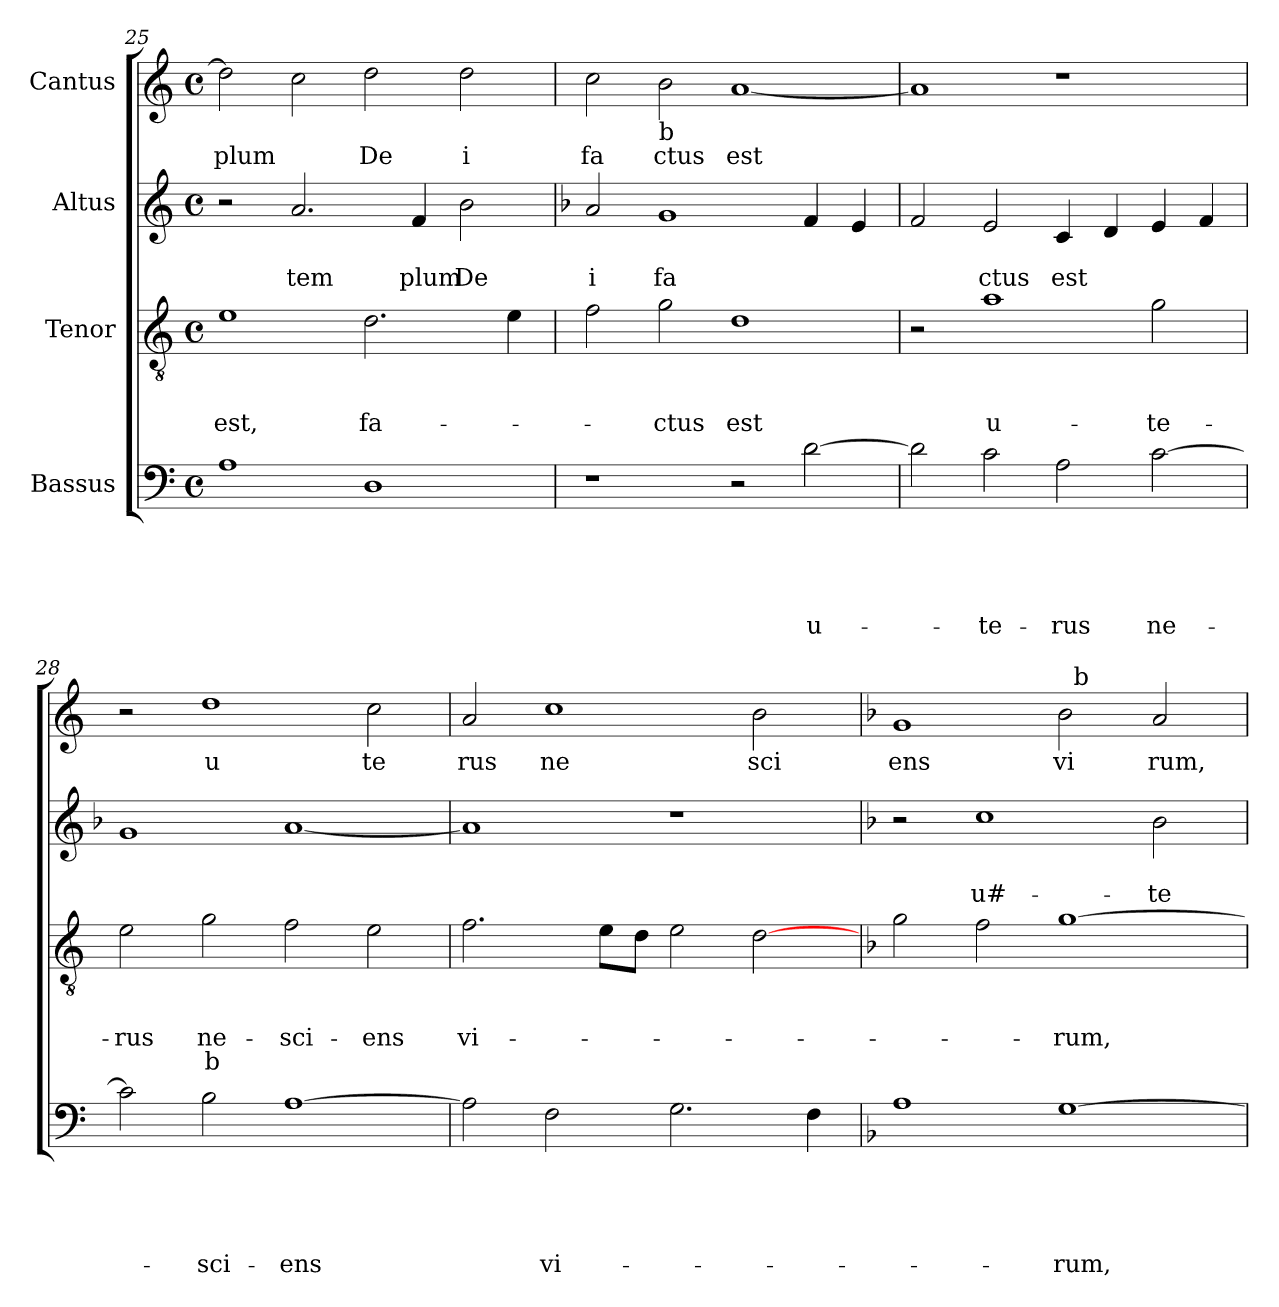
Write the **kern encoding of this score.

**kern	**text	**text	**text	**text	**text	**kern	**text	**text	**text	**text	**kern	**text	**text	**kern	**text
*part4	*part4	*part4	*part4	*part4	*part4	*part3	*part3	*part3	*part3	*part3	*part2	*part2	*part2	*part1	*part1
*staff4	*staff4	*staff4	*staff4	*staff4	*staff4	*staff3	*staff3	*staff3	*staff3	*staff3	*staff2	*staff2	*staff2	*staff1	*staff1
*I"Bassus	*	*	*	*	*	*I"Tenor	*	*	*	*	*I"Altus	*	*	*I"Cantus	*
*clefF4	*	*	*	*	*	*clefGv2	*	*	*	*	*clefG2	*	*	*clefG2	*
*k[]	*	*	*	*	*	*k[]	*	*	*	*	*k[]	*	*	*k[]	*
*C:	*	*	*	*	*	*C:	*	*	*	*	*C:	*	*	*C:	*
*M4/4	*	*	*	*	*	*M4/4	*	*	*	*	*M4/4	*	*	*M4/4	*
*met(c)	*	*	*	*	*	*met(c)	*	*	*	*	*met(c)	*	*	*met(c)	*
=25	=25	=25	=25	=25	=25	=25	=25	=25	=25	=25	=25	=25	=25	=25	=25
!	!	!	!	!	!	!	!	!	!LO:LY:b	!	!	!	!	!	!LO:LY:b
1A	.	.	.	.	.	1e	.	.	est,	.	2r	.	.	2dd\]	plum
!	!	!	!	!	!	!	!	!	!	!	!	!	!LO:LY:b	!	!
.	.	.	.	.	.	.	.	.	.	.	2.a/	.	tem	2cc\	.
!	!	!	!	!	!	!	!	!	!LO:LY:b	!	!	!	!	!	!LO:LY:b
1D	.	.	.	.	.	2.d\	.	.	fa-	.	.	.	.	2dd\	De
!	!	!	!	!	!	!	!	!	!	!	!	!	!LO:LY:b	!	!
.	.	.	.	.	.	.	.	.	.	.	4f/	.	plum	.	.
!	!	!	!	!	!	!	!	!	!	!	!	!	!LO:LY:b	!	!LO:LY:b
.	.	.	.	.	.	.	.	.	.	.	2b\	.	De	2dd\	i
.	.	.	.	.	.	4e\	.	.	.	.	.	.	.	.	.
=26	=26	=26	=26	=26	=26	=26	=26	=26	=26	=26	=26	=26	=26	=26	=26
*	*	*	*	*	*	*	*	*	*	*	*k[b-]	*	*	*	*
*	*	*	*	*	*	*	*	*	*	*	*F:	*	*	*	*
!	!	!	!	!	!	!	!	!	!	!	!	!	!LO:LY:b	!	!LO:LY:b
1r	.	.	.	.	.	2f\	.	.	.	.	2a/	.	i	2cc\	fa
!	!	!	!	!	!	!	!	!	!	!	!	!	!	!LO:TX:b:t=b	!
!	!	!	!	!	!	!	!	!	!LO:LY:b	!	!	!	!LO:LY:b	!	!LO:LY:b
.	.	.	.	.	.	2g\	.	.	-ctus	.	1g	.	fa	2b\	ctus
!	!	!	!	!	!	!	!	!	!LO:LY:b	!	!	!	!	!	!LO:LY:b
2r	.	.	.	.	.	1d	.	.	est	.	.	.	.	[<1a	est
!	!	!	!	!	!LO:LY:b	!	!	!	!	!	!	!	!	!	!
[>2d\	.	.	.	.	u-	.	.	.	.	.	4f/	.	.	.	.
.	.	.	.	.	.	.	.	.	.	.	4e/	.	.	.	.
=27	=27	=27	=27	=27	=27	=27	=27	=27	=27	=27	=27	=27	=27	=27	=27
2d\]	.	.	.	.	.	2r	.	.	.	.	2f/	.	.	1a]	.
!	!	!	!	!	!LO:LY:b	!	!	!	!LO:LY:b	!	!	!	!LO:LY:b	!	!
2c\	.	.	.	.	-te-	1a	.	.	u-	.	2e/	.	ctus	.	.
!	!	!	!	!	!LO:LY:b	!	!	!	!	!	!	!	!LO:LY:b	!	!
2A\	.	.	.	.	-rus	.	.	.	.	.	4c/	.	est	1r	.
.	.	.	.	.	.	.	.	.	.	.	4d/	.	.	.	.
!	!	!	!	!	!LO:LY:b	!	!	!	!LO:LY:b	!	!	!	!	!	!
[>2c\	.	.	.	.	ne-	2g\	.	.	-te-	.	4e/	.	.	.	.
.	.	.	.	.	.	.	.	.	.	.	4f/	.	.	.	.
=28	=28	=28	=28	=28	=28	=28	=28	=28	=28	=28	=28	=28	=28	=28	=28
!	!	!	!	!	!	!	!	!	!LO:LY:b	!	!	!	!	!	!
2c\]	.	.	.	.	.	2e\	.	.	-rus	.	1g	.	.	2r	.
!	!	!	!	!	!LO:LY:b	!	!	!	!LO:LY:b	!LO:LY:b	!	!	!	!	!LO:LY:b
2B\	.	.	.	.	-sci-	2g\	.	.	ne-	b	.	.	.	1dd	u
!	!	!	!	!	!LO:LY:b	!	!	!	!LO:LY:b	!	!	!	!	!	!
[>1A	.	.	.	.	-ens	2f\	.	.	-sci-	.	[<1a	.	.	.	.
!	!	!	!	!	!	!	!	!	!LO:LY:b	!	!	!	!	!	!LO:LY:b
.	.	.	.	.	.	2e\	.	.	-ens	.	.	.	.	2cc\	te
=29	=29	=29	=29	=29	=29	=29	=29	=29	=29	=29	=29	=29	=29	=29	=29
!	!	!	!	!	!	!	!	!	!LO:LY:b	!	!	!	!	!	!LO:LY:b
2A\]	.	.	.	.	.	2.f\	.	.	vi-	.	1a]	.	.	2a/	rus
!	!	!	!	!	!LO:LY:b	!	!	!	!	!	!	!	!	!	!LO:LY:b
2F\	.	.	.	.	vi-	.	.	.	.	.	.	.	.	1cc	ne
.	.	.	.	.	.	8e\L	.	.	.	.	.	.	.	.	.
.	.	.	.	.	.	8d\J	.	.	.	.	.	.	.	.	.
2.G\	.	.	.	.	.	2e\	.	.	.	.	1r	.	.	.	.
!	!	!	!	!	!	!	!	!	!	!	!	!	!	!	!LO:LY:b
.	.	.	.	.	.	[<2d\	.	.	.	.	.	.	.	2b\	sci
4F\	.	.	.	.	.	.	.	.	.	.	.	.	.	.	.
!!LO:LB:g=z
=30	=30	=30	=30	=30	=30	=30	=30	=30	=30	=30	=30	=30	=30	=30	=30
*k[b-]	*	*	*	*	*	*k[b-]	*	*	*	*	*	*	*	*k[b-]	*
*F:	*	*	*	*	*	*F:	*	*	*	*	*	*	*	*F:	*
!	!	!	!	!	!	!	!	!	!	!	!	!	!	!	!LO:LY:b
*	*	*	*	*	*	*	*	*	*	*	*	*	*	*^	*
1A	.	.	.	.	.	2g\	.	.	.	.	2r	.	.	1g	1ryy	ens
!	!	!	!	!	!	!	!	!	!	!	!	!	!LO:LY:b:rj	!	!	!
.	.	.	.	.	.	2f\	.	.	.	.	1cc	.	u#-	.	.	.
!	!	!	!	!	!LO:LY:b	!	!	!	!LO:LY:b	!	!	!	!	!	!	!LO:LY:b
[>1G	.	.	.	.	-rum,	[>1g	.	.	-rum,	.	.	.	.	2b-\	32ryy	vi
!	!	!	!	!	!	!	!	!	!	!	!	!	!	!	!LO:TX:a:t=b	!
.	.	.	.	.	.	.	.	.	.	.	.	.	.	.	2ryy	.
!	!	!	!	!	!	!	!	!	!	!	!	!	!LO:LY:b	!	!	!LO:LY:b
.	.	.	.	.	.	.	.	.	.	.	2b-\	.	-te-	2a/	.	rum,
.	.	.	.	.	.	.	.	.	.	.	.	.	.	.	4...ryy	.
*	*	*	*	*	*	*	*	*	*	*	*	*	*	*v	*v	*
=	=	=	=	=	=	=	=	=	=	=	=	=	=	=	=
*-	*-	*-	*-	*-	*-	*-	*-	*-	*-	*-	*-	*-	*-	*-	*-
